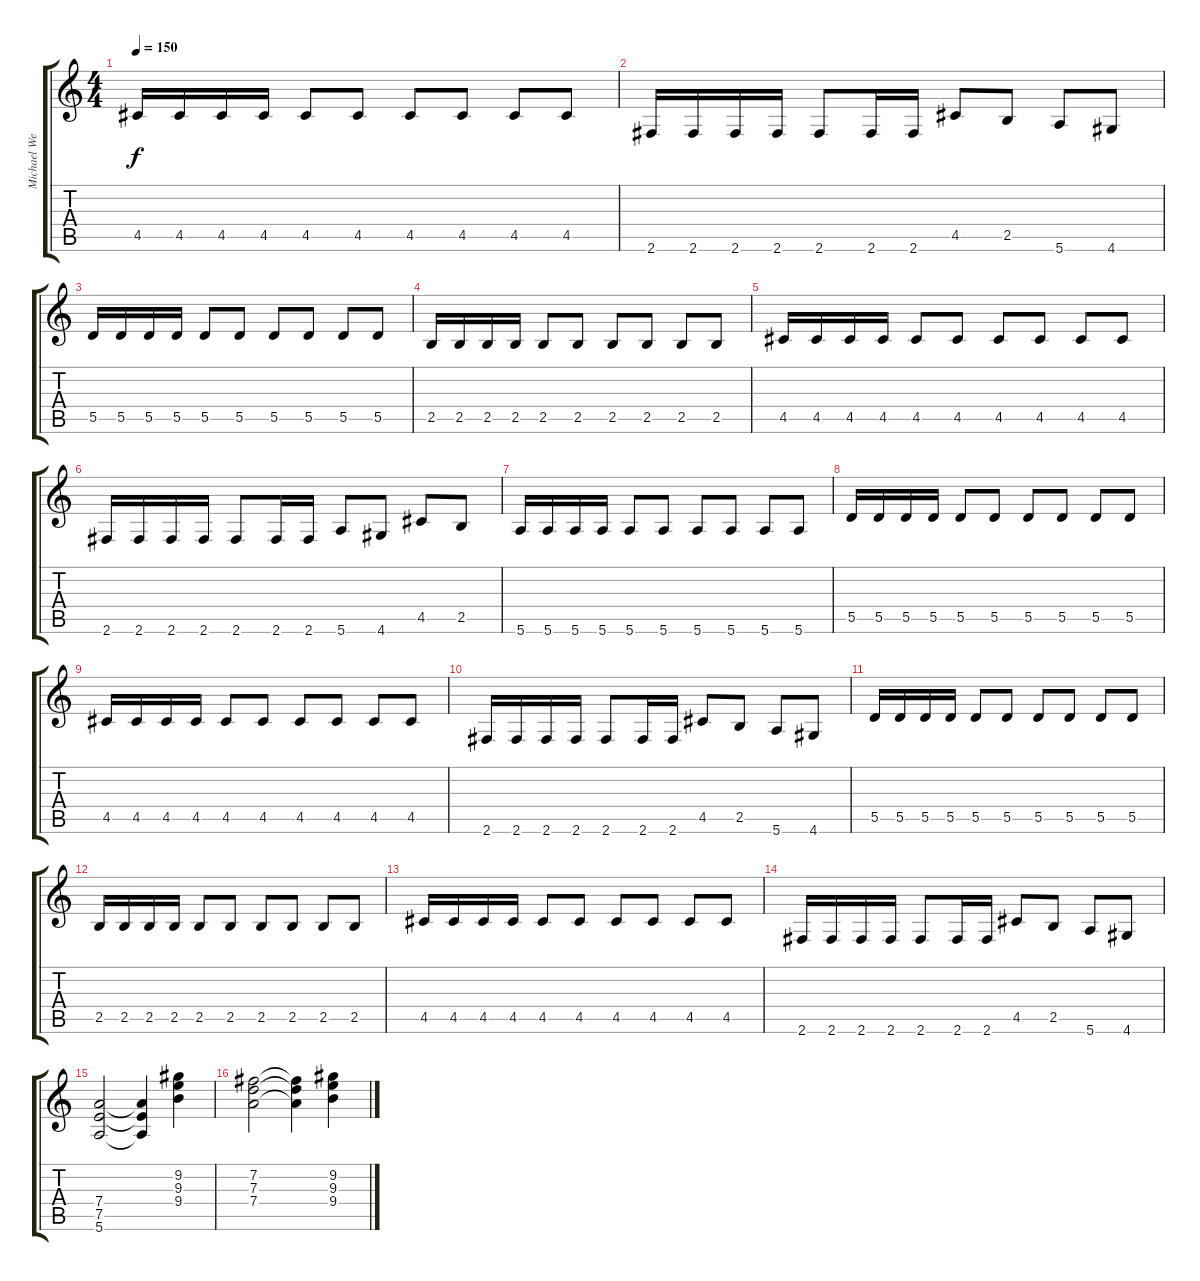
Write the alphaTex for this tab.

\track ("Michael Weikath(Guitar)" "Michael We") {instrument overdrivenguitar}
\staff {score tabs}
\tuning (E4 B3 G3 D3 A2 E2) {hide}
\ts (4 4)
\tempo 150
\clef g2
\ks c
4.5.16{dy f} 4.5.16 4.5.16 4.5.16 4.5.8 4.5.8 4.5.8 4.5.8 4.5.8 4.5.8 |
2.6.16 2.6.16 2.6.16 2.6.16 2.6.8 2.6.16 2.6.16 4.5.8 2.5.8 5.6.8 4.6.8 |
5.5.16 5.5.16 5.5.16 5.5.16 5.5.8 5.5.8 5.5.8 5.5.8 5.5.8 5.5.8 |
2.5.16 2.5.16 2.5.16 2.5.16 2.5.8 2.5.8 2.5.8 2.5.8 2.5.8 2.5.8 |
4.5.16 4.5.16 4.5.16 4.5.16 4.5.8 4.5.8 4.5.8 4.5.8 4.5.8 4.5.8 |
2.6.16 2.6.16 2.6.16 2.6.16 2.6.8 2.6.16 2.6.16 5.6.8 4.6.8 4.5.8 2.5.8 |
5.6.16 5.6.16 5.6.16 5.6.16 5.6.8 5.6.8 5.6.8 5.6.8 5.6.8 5.6.8 |
5.5.16 5.5.16 5.5.16 5.5.16 5.5.8 5.5.8 5.5.8 5.5.8 5.5.8 5.5.8 |
4.5.16 4.5.16 4.5.16 4.5.16 4.5.8 4.5.8 4.5.8 4.5.8 4.5.8 4.5.8 |
2.6.16 2.6.16 2.6.16 2.6.16 2.6.8 2.6.16 2.6.16 4.5.8 2.5.8 5.6.8 4.6.8 |
5.5.16 5.5.16 5.5.16 5.5.16 5.5.8 5.5.8 5.5.8 5.5.8 5.5.8 5.5.8 |
2.5.16 2.5.16 2.5.16 2.5.16 2.5.8 2.5.8 2.5.8 2.5.8 2.5.8 2.5.8 |
4.5.16 4.5.16 4.5.16 4.5.16 4.5.8 4.5.8 4.5.8 4.5.8 4.5.8 4.5.8 |
2.6.16 2.6.16 2.6.16 2.6.16 2.6.8 2.6.16 2.6.16 4.5.8 2.5.8 5.6.8 4.6.8 |
(7.4 7.5 5.6).2{volume 10} (7.4{t} 7.5{t} 5.6{t}).4 (9.2 9.3 9.4).4 |
(7.2 7.3 7.4).2 (7.2{t} 7.3{t} 7.4{t}).4 (9.2 9.3 9.4).4
